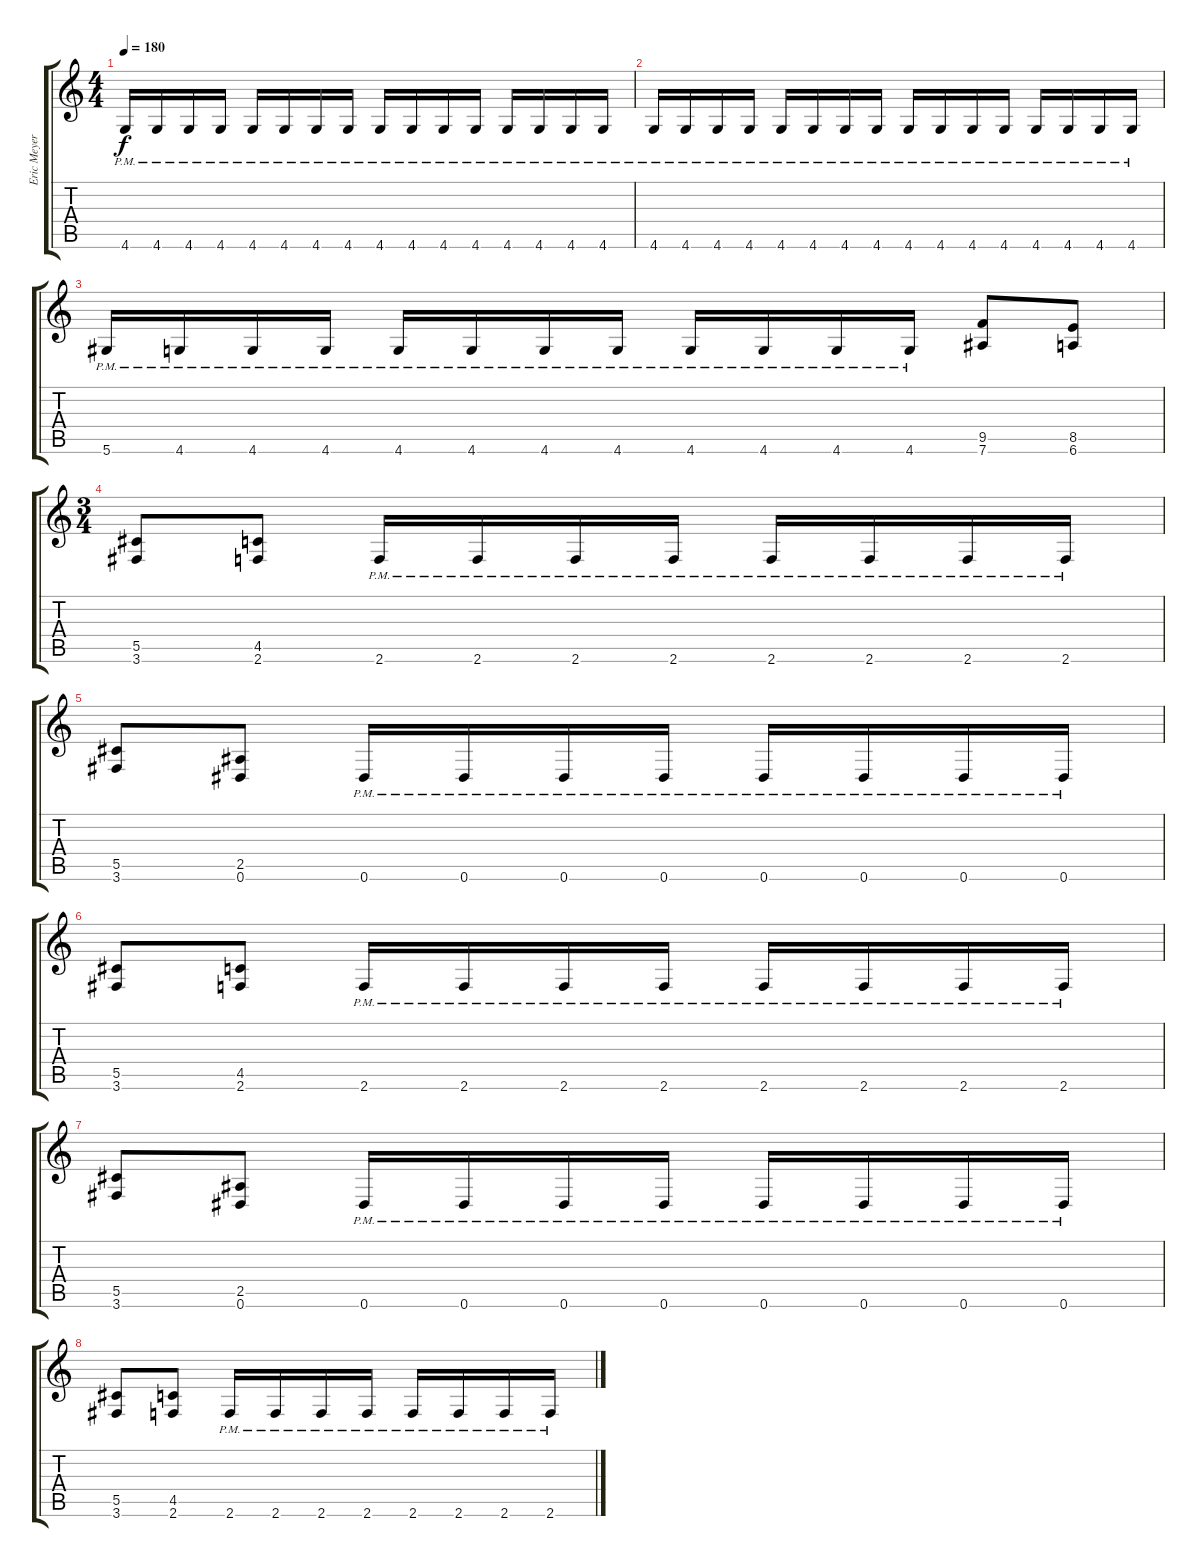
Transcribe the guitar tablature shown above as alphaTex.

\track ("Eric Meyer" "Eric Meyer") {instrument distortionguitar}
\staff {score tabs}
\tuning (Eb4 Bb3 Gb3 Db3 Ab2 Eb2) {hide}
\ts (4 4)
\tempo 180
\clef g2
\ks c
4.6{pm}.16{dy f} 4.6{pm}.16 4.6{pm}.16 4.6{pm}.16 4.6{pm}.16 4.6{pm}.16 4.6{pm}.16 4.6{pm}.16 4.6{pm}.16 4.6{pm}.16 4.6{pm}.16 4.6{pm}.16 4.6{pm}.16 4.6{pm}.16 4.6{pm}.16 4.6{pm}.16 |
4.6{pm}.16 4.6{pm}.16 4.6{pm}.16 4.6{pm}.16 4.6{pm}.16 4.6{pm}.16 4.6{pm}.16 4.6{pm}.16 4.6{pm}.16 4.6{pm}.16 4.6{pm}.16 4.6{pm}.16 4.6{pm}.16 4.6{pm}.16 4.6{pm}.16 4.6{pm}.16 |
5.6{pm}.16 4.6{pm}.16 4.6{pm}.16 4.6{pm}.16 4.6{pm}.16 4.6{pm}.16 4.6{pm}.16 4.6{pm}.16 4.6{pm}.16 4.6{pm}.16 4.6{pm}.16 4.6{pm}.16 (9.5 7.6).8 (8.5 6.6).8 |
\ts (3 4)
(5.5 3.6).8 (4.5 2.6).8 2.6{pm}.16 2.6{pm}.16 2.6{pm}.16 2.6{pm}.16 2.6{pm}.16 2.6{pm}.16 2.6{pm}.16 2.6{pm}.16 |
(5.5 3.6).8 (2.5 0.6).8 0.6{pm}.16 0.6{pm}.16 0.6{pm}.16 0.6{pm}.16 0.6{pm}.16 0.6{pm}.16 0.6{pm}.16 0.6{pm}.16 |
(5.5 3.6).8 (4.5 2.6).8 2.6{pm}.16 2.6{pm}.16 2.6{pm}.16 2.6{pm}.16 2.6{pm}.16 2.6{pm}.16 2.6{pm}.16 2.6{pm}.16 |
(5.5 3.6).8 (2.5 0.6).8 0.6{pm}.16 0.6{pm}.16 0.6{pm}.16 0.6{pm}.16 0.6{pm}.16 0.6{pm}.16 0.6{pm}.16 0.6{pm}.16 |
(5.5 3.6).8 (4.5 2.6).8 2.6{pm}.16 2.6{pm}.16 2.6{pm}.16 2.6{pm}.16 2.6{pm}.16 2.6{pm}.16 2.6{pm}.16 2.6{pm}.16
